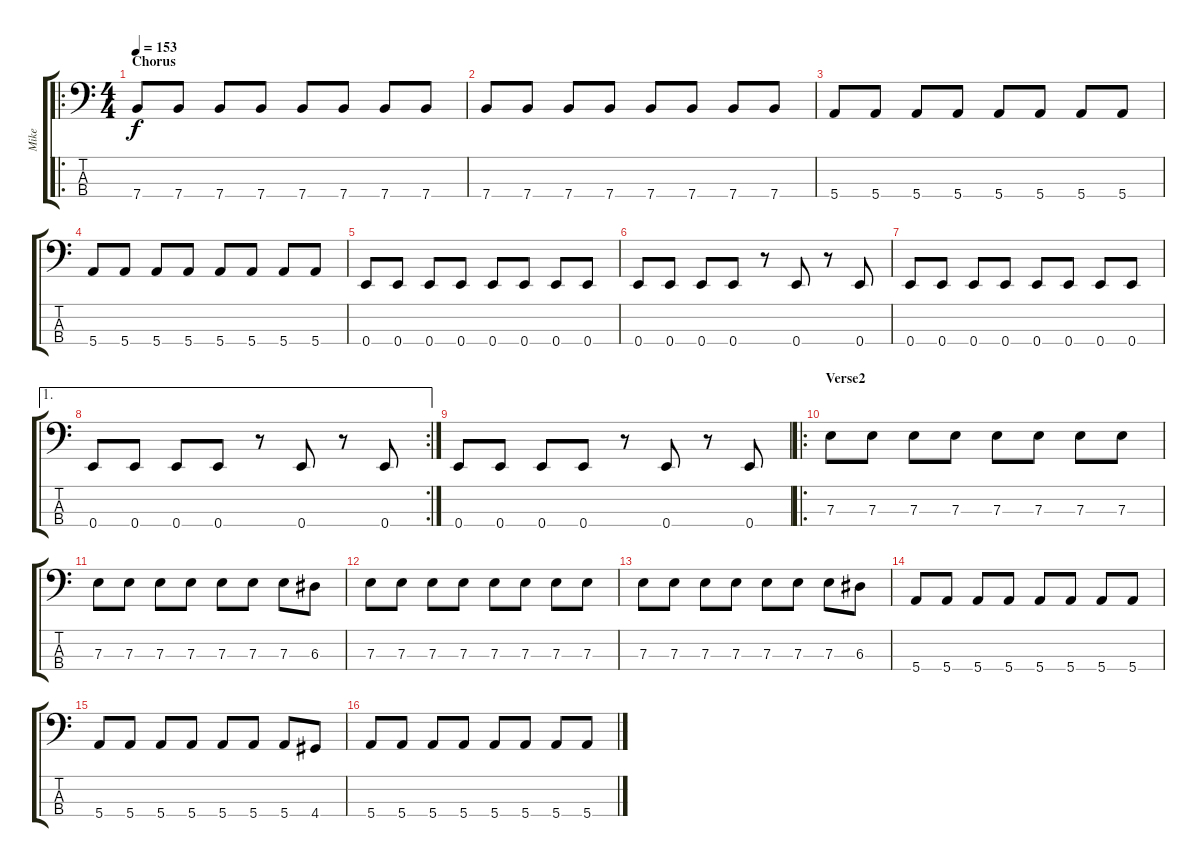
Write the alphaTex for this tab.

\track ("Mike" "Mike") {instrument electricbassfinger}
\staff {score tabs}
\tuning (G2 D2 A1 E1) {hide}
\ro
\ts (4 4)
\section ("" "Chorus")
\tempo 153
\clef f4
\ks c
7.4.8{dy f} 7.4.8 7.4.8 7.4.8 7.4.8 7.4.8 7.4.8 7.4.8 |
7.4.8 7.4.8 7.4.8 7.4.8 7.4.8 7.4.8 7.4.8 7.4.8 |
5.4.8 5.4.8 5.4.8 5.4.8 5.4.8 5.4.8 5.4.8 5.4.8 |
5.4.8 5.4.8 5.4.8 5.4.8 5.4.8 5.4.8 5.4.8 5.4.8 |
0.4.8 0.4.8 0.4.8 0.4.8 0.4.8 0.4.8 0.4.8 0.4.8 |
0.4.8 0.4.8 0.4.8 0.4.8 r.8 0.4.8 r.8 0.4.8 |
0.4.8 0.4.8 0.4.8 0.4.8 0.4.8 0.4.8 0.4.8 0.4.8 |
\ae 1
\rc 2
0.4.8 0.4.8 0.4.8 0.4.8 r.8 0.4.8 r.8 0.4.8 |
0.4.8 0.4.8 0.4.8 0.4.8 r.8 0.4.8 r.8 0.4.8 |
\ro
\section ("" "Verse2")
7.3.8 7.3.8 7.3.8 7.3.8 7.3.8 7.3.8 7.3.8 7.3.8 |
7.3.8 7.3.8 7.3.8 7.3.8 7.3.8 7.3.8 7.3.8 6.3.8 |
7.3.8 7.3.8 7.3.8 7.3.8 7.3.8 7.3.8 7.3.8 7.3.8 |
7.3.8 7.3.8 7.3.8 7.3.8 7.3.8 7.3.8 7.3.8 6.3.8 |
5.4.8 5.4.8 5.4.8 5.4.8 5.4.8 5.4.8 5.4.8 5.4.8 |
5.4.8 5.4.8 5.4.8 5.4.8 5.4.8 5.4.8 5.4.8 4.4.8 |
5.4.8 5.4.8 5.4.8 5.4.8 5.4.8 5.4.8 5.4.8 5.4.8
